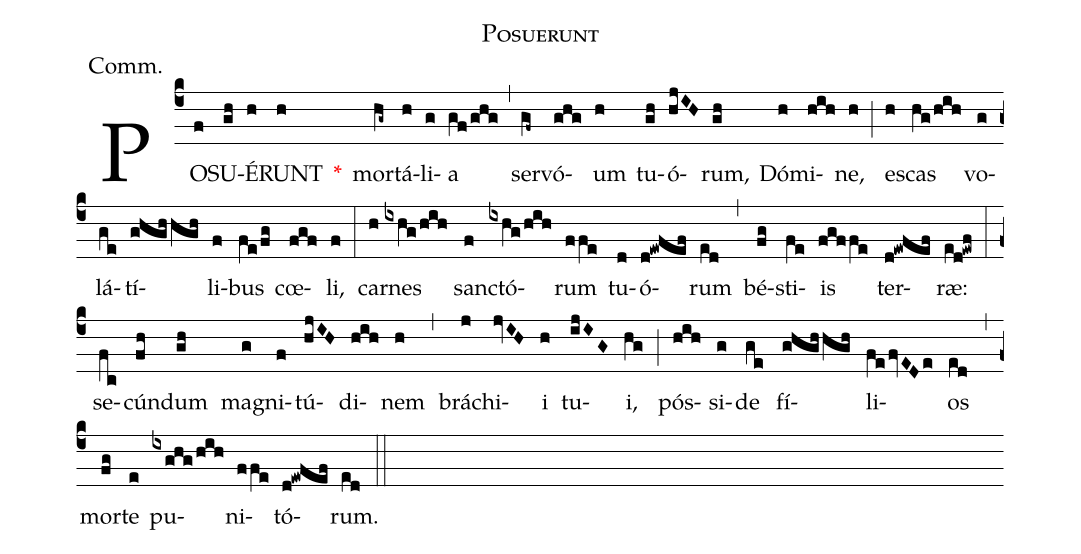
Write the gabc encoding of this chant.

name:Posuerunt;
annotation:Comm.;
mode:I.;
office-part:Communion;
%%
(c4) PO(f)SU(gh)É(h)RUNT(h) <v>\red{*}</v>() mor(hg~)tá(h)li(g)a(gf/ghg) (,) ser(gf~)vó(ghg)um(h) tu(gh)ó(hjIH)rum,(gh) Dó(h)mi(hih)ne,(h) (;) e(h)scas(hg/hih) vo(g)lá(ge)tí(ghghhgh)li(f)bus(fe/fg) cœ(fgf)li,(f) (:) car(h)nes(ixhg/hih) sanc(f)tó(ixhg/hih)rum(ffe) tu(d)ó(d!ewfef)rum(ed) (,) bé(fg)sti(fe)is(fgffe) ter(d!ewfef)ræ:(ed!ewf) (:) se(fc)cún(fh)dum(gh) ma(g)gni(f)tú(hjIH)di(hih)nem(h) (,) brá(j)chi(jvIH)i(h) tu(ijIG)i,(hg) (;) pós(hih)si(g)de(ge) fí(ghghhgh)li(fefvEDe)os(ed) (,) mor(fg)te(e) pu(ixghg/hih)ni(ffe)tó(d!ewfef)rum.(ed) (::)
